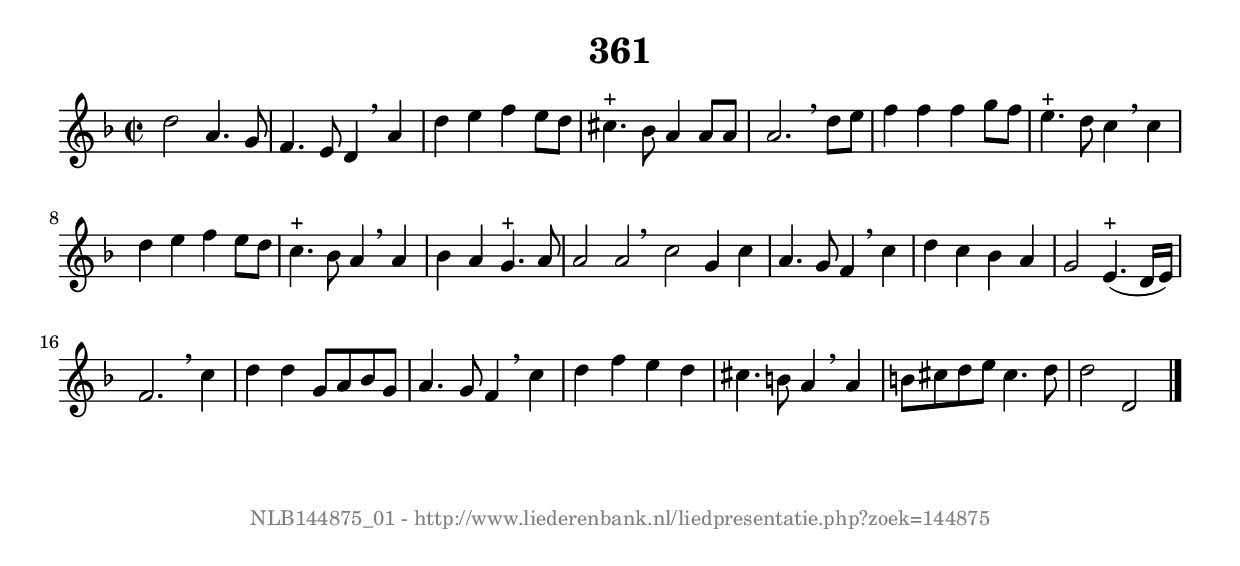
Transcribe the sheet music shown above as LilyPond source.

%
% produced by wce2krn 1.64 (7 June 2014)
%
\version"2.16"
#(append! paper-alist '(("long" . (cons (* 210 mm) (* 2000 mm)))))
#(set-default-paper-size "long")
sb = {\breathe}
mBreak = {\breathe }
bBreak = {\breathe }
x = {\once\override NoteHead #'style = #'cross }
gl=\glissando
itime={\override Staff.TimeSignature #'stencil = ##f }
ficta = {\once\set suggestAccidentals = ##t}
fine = {\once\override Score.RehearsalMark #'self-alignment-X = #1 \mark \markup {\italic{Fine}}}
dc = {\once\override Score.RehearsalMark #'self-alignment-X = #1 \mark \markup {\italic{D.C.}}}
dcf = {\once\override Score.RehearsalMark #'self-alignment-X = #1 \mark \markup {\italic{D.C. al Fine}}}
dcc = {\once\override Score.RehearsalMark #'self-alignment-X = #1 \mark \markup {\italic{D.C. al Coda}}}
ds = {\once\override Score.RehearsalMark #'self-alignment-X = #1 \mark \markup {\italic{D.S.}}}
dsf = {\once\override Score.RehearsalMark #'self-alignment-X = #1 \mark \markup {\italic{D.S. al Fine}}}
dsc = {\once\override Score.RehearsalMark #'self-alignment-X = #1 \mark \markup {\italic{D.S. al Coda}}}
pv = {\set Score.repeatCommands = #'((volta "1"))}
sv = {\set Score.repeatCommands = #'((volta "2"))}
tv = {\set Score.repeatCommands = #'((volta "3"))}
qv = {\set Score.repeatCommands = #'((volta "4"))}
xv = {\set Score.repeatCommands = #'((volta #f))}
\header{ tagline = ""
title = "361"
}
\score {{
\key d \minor
\relative g'
{
\set melismaBusyProperties = #'()
\time 2/2
\tempo 4=120
\override Score.MetronomeMark #'transparent = ##t
\override Score.RehearsalMark #'break-visibility = #(vector #t #t #f)
d'2 a4. g8 f4. e8 d4 \sb a' d e f e8 d cis4.^"+" bes8 a4 a8 a a2. \mBreak
d8 e f4 f f g8 f e4.^"+" d8 c4 \sb c d e f e8 d c4.^"+" bes8 a4 \mBreak
a4 bes a g4.^"+" a8 a2 a \bar ":|:" \bBreak
c2 g4 c a4. g8 f4 \sb c' d c bes a g2 e4.(^"+" d16 e) f2. \mBreak
c'4 d d g,8 a bes g a4. g8 f4 \sb c' d f e d cis4. b8 a4 \sb a b8 cis d e cis4. d8 d2 d, \bar"|."
 }}
 \midi { }
 \layout {
            indent = 0.0\cm
}
}
\markup { \vspace #0 } \markup { \with-color #grey \fill-line { \center-column { \smaller "NLB144875_01 - http://www.liederenbank.nl/liedpresentatie.php?zoek=144875" } } }
